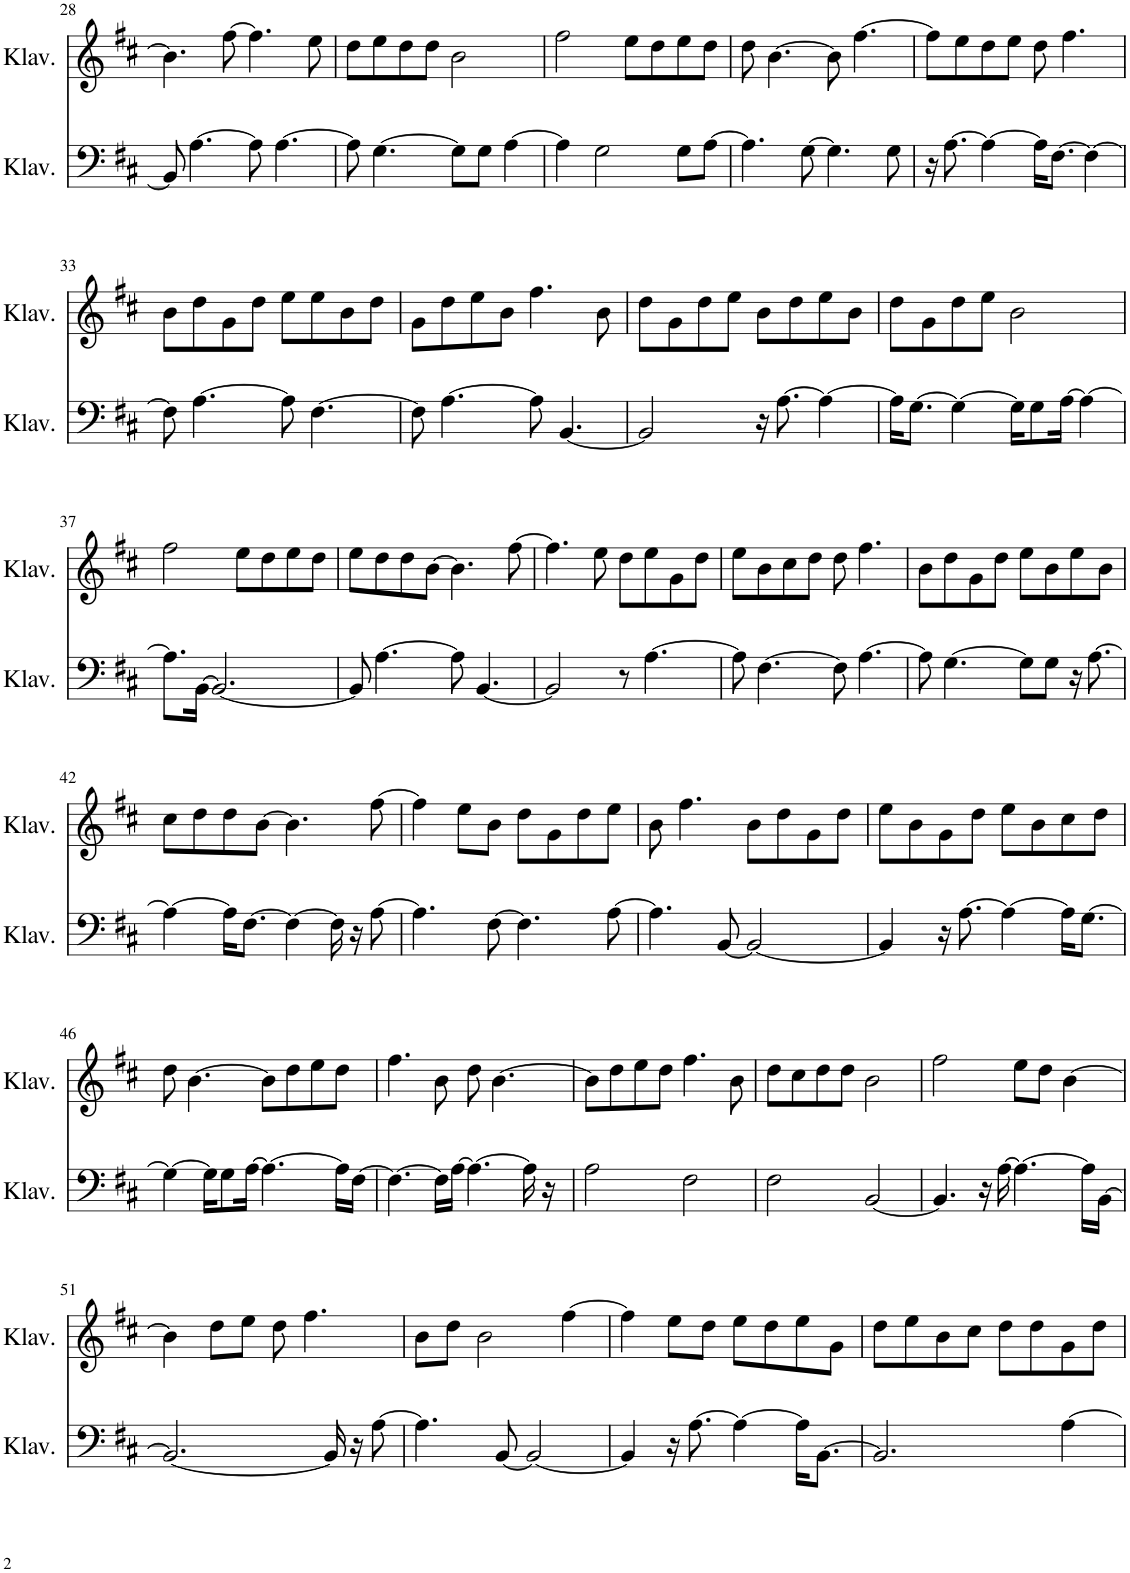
**kern	**kern
*part2	*part1
*staff2	*staff1
*I"Klavier	*I"Klavier
*I'Klav.	*I'Klav.
!!LO:PB:g=z
*clefF4	*clefG2
*k[f#c#]	*k[f#c#]
*M4/4	*M4/4
=28	=28
8BB/]	4.b\]
[4.A\	.
.	[8ff#\
8A\]	4.ff#\]
[4.A\	.
.	8ee\
=29	=29
8A\]	8dd\L
[4.G\	8ee\
.	8dd\
.	8dd\J
8G\L]	2b\
8G\J	.
[4A\	.
=30	=30
4A\]	2ff#\
2G\	.
.	8ee\L
.	8dd\
8G\L	8ee\
[8A\J	8dd\J
=31	=31
4.A\]	8dd\
.	[4.b\
[8G\	.
4.G\]	8b\]
.	[4.ff#\
8G\	.
=32	=32
16r	8ff#\L]
[8.A\	.
.	8ee\
4A\_	8dd\
.	8ee\J
16A\KL]	8dd\
[8.F#\J	.
.	4.ff#\
4F#\_	.
!!LO:LB:g=z
=33	=33
8F#\]	8b\L
[4.A\	8dd\
.	8g\
.	8dd\J
8A\]	8ee\L
[4.F#\	8ee\
.	8b\
.	8dd\J
=34	=34
8F#\]	8g\L
[4.A\	8dd\
.	8ee\
.	8b\J
8A\]	4.ff#\
[4.BB/	.
.	8b\
=35	=35
2BB/]	8dd\L
.	8g\
.	8dd\
.	8ee\J
16r	8b\L
[8.A\	.
.	8dd\
4A\_	8ee\
.	8b\J
=36	=36
16A\KL]	8dd\L
[8.G\J	.
.	8g\
4G\_	8dd\
.	8ee\J
16G\KL]	2b\
8G\	.
[16A\Jk	.
4A\_	.
!!LO:LB:g=z
=37	=37
8.A\L]	2ff#\
[16BB\Jk	.
2.BB/_	.
.	8ee\L
.	8dd\
.	8ee\
.	8dd\J
=38	=38
8BB/]	8ee\L
[4.A\	8dd\
.	8dd\
.	[8b\J
8A\]	4.b\]
[4.BB/	.
.	[8ff#\
=39	=39
2BB/]	4.ff#\]
.	8ee\
8r	8dd\L
[4.A\	8ee\
.	8g\
.	8dd\J
=40	=40
8A\]	8ee\L
[4.F#\	8b\
.	8cc#\
.	8dd\J
8F#\]	8dd\
[4.A\	4.ff#\
=41	=41
8A\]	8b\L
[4.G\	8dd\
.	8g\
.	8dd\J
8G\L]	8ee\L
8G\J	8b\
16r	8ee\
[8.A\	.
.	8b\J
!!LO:LB:g=z
=42	=42
4A\_	8cc#\L
.	8dd\
16A\KL]	8dd\
[8.F#\J	.
.	[8b\J
4F#\_	4.b\]
16F#\]	.
16r	.
[8A\	[8ff#\
=43	=43
4.A\]	4ff#\]
.	8ee\L
[8F#\	8b\J
4.F#\]	8dd\L
.	8g\
.	8dd\
[8A\	8ee\J
=44	=44
4.A\]	8b\
.	4.ff#\
[8BB/	.
2BB/_	8b\L
.	8dd\
.	8g\
.	8dd\J
=45	=45
4BB/]	8ee\L
.	8b\
16r	8g\
[8.A\	.
.	8dd\J
4A\_	8ee\L
.	8b\
16A\KL]	8cc#\
[8.G\J	.
.	8dd\J
!!LO:LB:g=z
=46	=46
4G\_	8dd\
.	[4.b\
16G\KL]	.
8G\	.
[16A\Jk	.
4.A\_	8b\L]
.	8dd\
.	8ee\
16A\LL]	8dd\J
[16F#\JJ	.
=47	=47
4.F#\_	4.ff#\
16F#\LL]	8b\
[16A\JJ	.
4.A\_	8dd\
.	[4.b\
16A\]	.
16r	.
=48	=48
2A\	8b\L]
.	8dd\
.	8ee\
.	8dd\J
2F#\	4.ff#\
.	8b\
=49	=49
2F#\	8dd\L
.	8cc#\
.	8dd\
.	8dd\J
[2BB/	2b\
=50	=50
4.BB/]	2ff#\
16r	.
[16A\	.
4.A\_	8ee\L
.	8dd\J
.	[4b\
16A\LL]	.
[16BB\JJ	.
!!LO:LB:g=z
=51	=51
2.BB/_	4b\]
.	8dd\L
.	8ee\J
.	8dd\
.	4.ff#\
16BB/]	.
16r	.
[8A\	.
=52	=52
4.A\]	8b\L
.	8dd\J
.	2b\
[8BB/	.
2BB/_	.
.	[4ff#\
=53	=53
4BB/]	4ff#\]
16r	8ee\L
[8.A\	.
.	8dd\J
4A\_	8ee\L
.	8dd\
16A\KL]	8ee\
[8.BB\J	.
.	8g\J
=54	=54
2.BB/]	8dd\L
.	8ee\
.	8b\
.	8cc#\J
.	8dd\L
.	8dd\
[4A\	8g\
.	8dd\J
=	=
*-	*-
